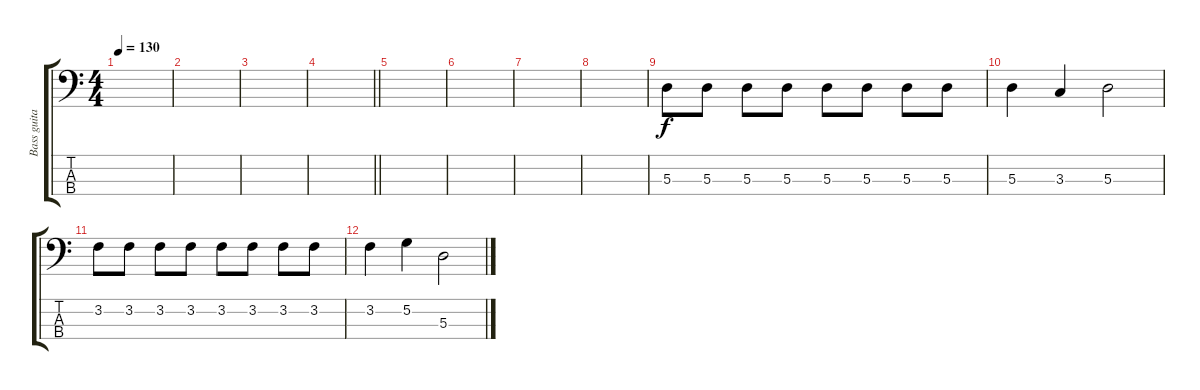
\track ("Bass guitar" "Bass guita") {instrument electricguitarclean}
\staff {score tabs}
\tuning (G2 D2 A1 E1) {hide}
\ts (4 4)
\tempo 130
\clef f4
\ks c
|
|
|
\barLineRight lightlight
|
|
|
|
|
5.3.8 5.3.8 5.3.8 5.3.8 5.3.8 5.3.8 5.3.8 5.3.8 |
5.3.4 3.3.4 5.3.2 |
3.2.8 3.2.8 3.2.8 3.2.8 3.2.8 3.2.8 3.2.8 3.2.8 |
3.2.4 5.2.4 5.3.2
